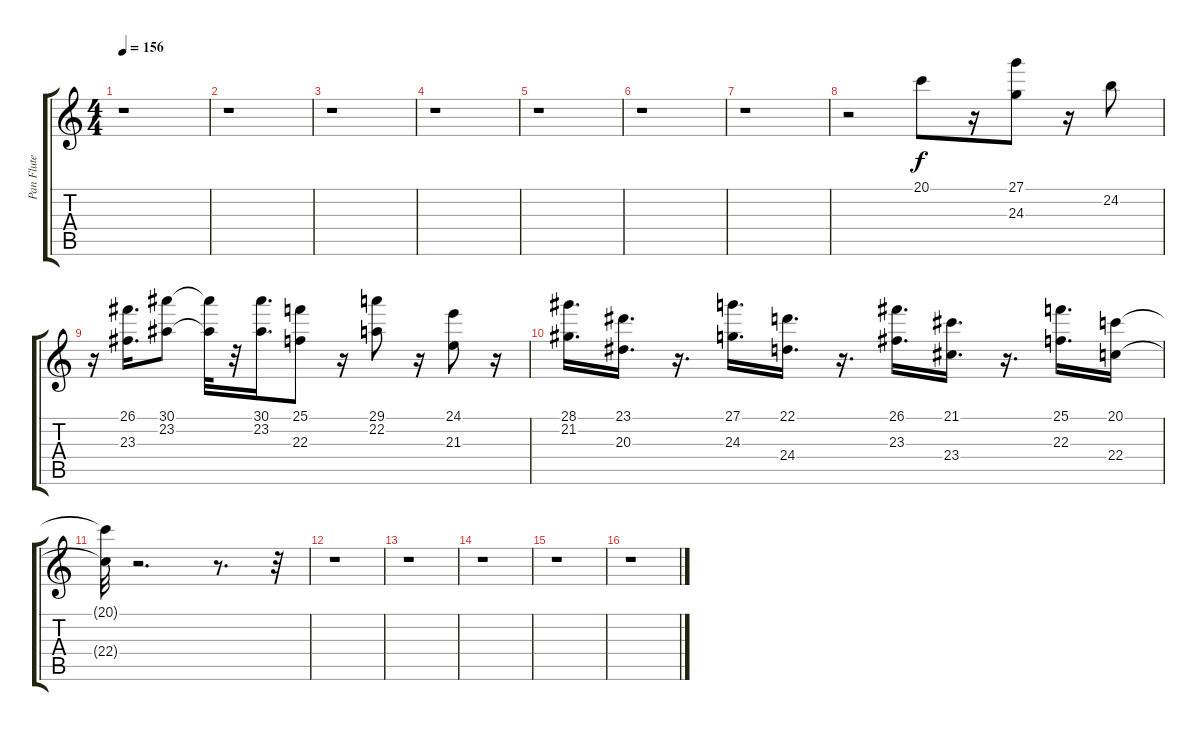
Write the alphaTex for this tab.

\track ("Pan Flute" "Pan Flute") {instrument panflute}
\staff {score tabs}
\tuning (E4 B3 G3 D3 A2 E2) {hide}
\ts (4 4)
\tempo 156
\clef g2
\ks c
r.1{dy f} |
r.1 |
r.1 |
r.1 |
r.1 |
r.1 |
r.1 |
r.2 20.1.8 r.16 (27.1 24.3).8 r.16 24.2.8 |
r.16 (26.1 23.3).16{d} (30.1 23.2).8 (30.1{t} 23.2{t}).32 r.32 (30.1 23.2).16{d} (25.1 22.3).8 r.16 (29.1 22.2).8 r.16 (24.1 21.3).8 r.16 |
(28.1 21.2).16{d} (23.1 20.3).16{d} r.16{d} (27.1 24.3).16{d} (22.1 24.4).16{d} r.16{d} (26.1 23.3).16{d} (21.1 23.4).16{d} r.16{d} (25.1 22.3).16{d} (20.1 22.4).16 |
(20.1{t} 22.4{t}).32 r.2{d} r.8{d} r.32 |
r.1 |
r.1 |
r.1 |
r.1 |
r.1
